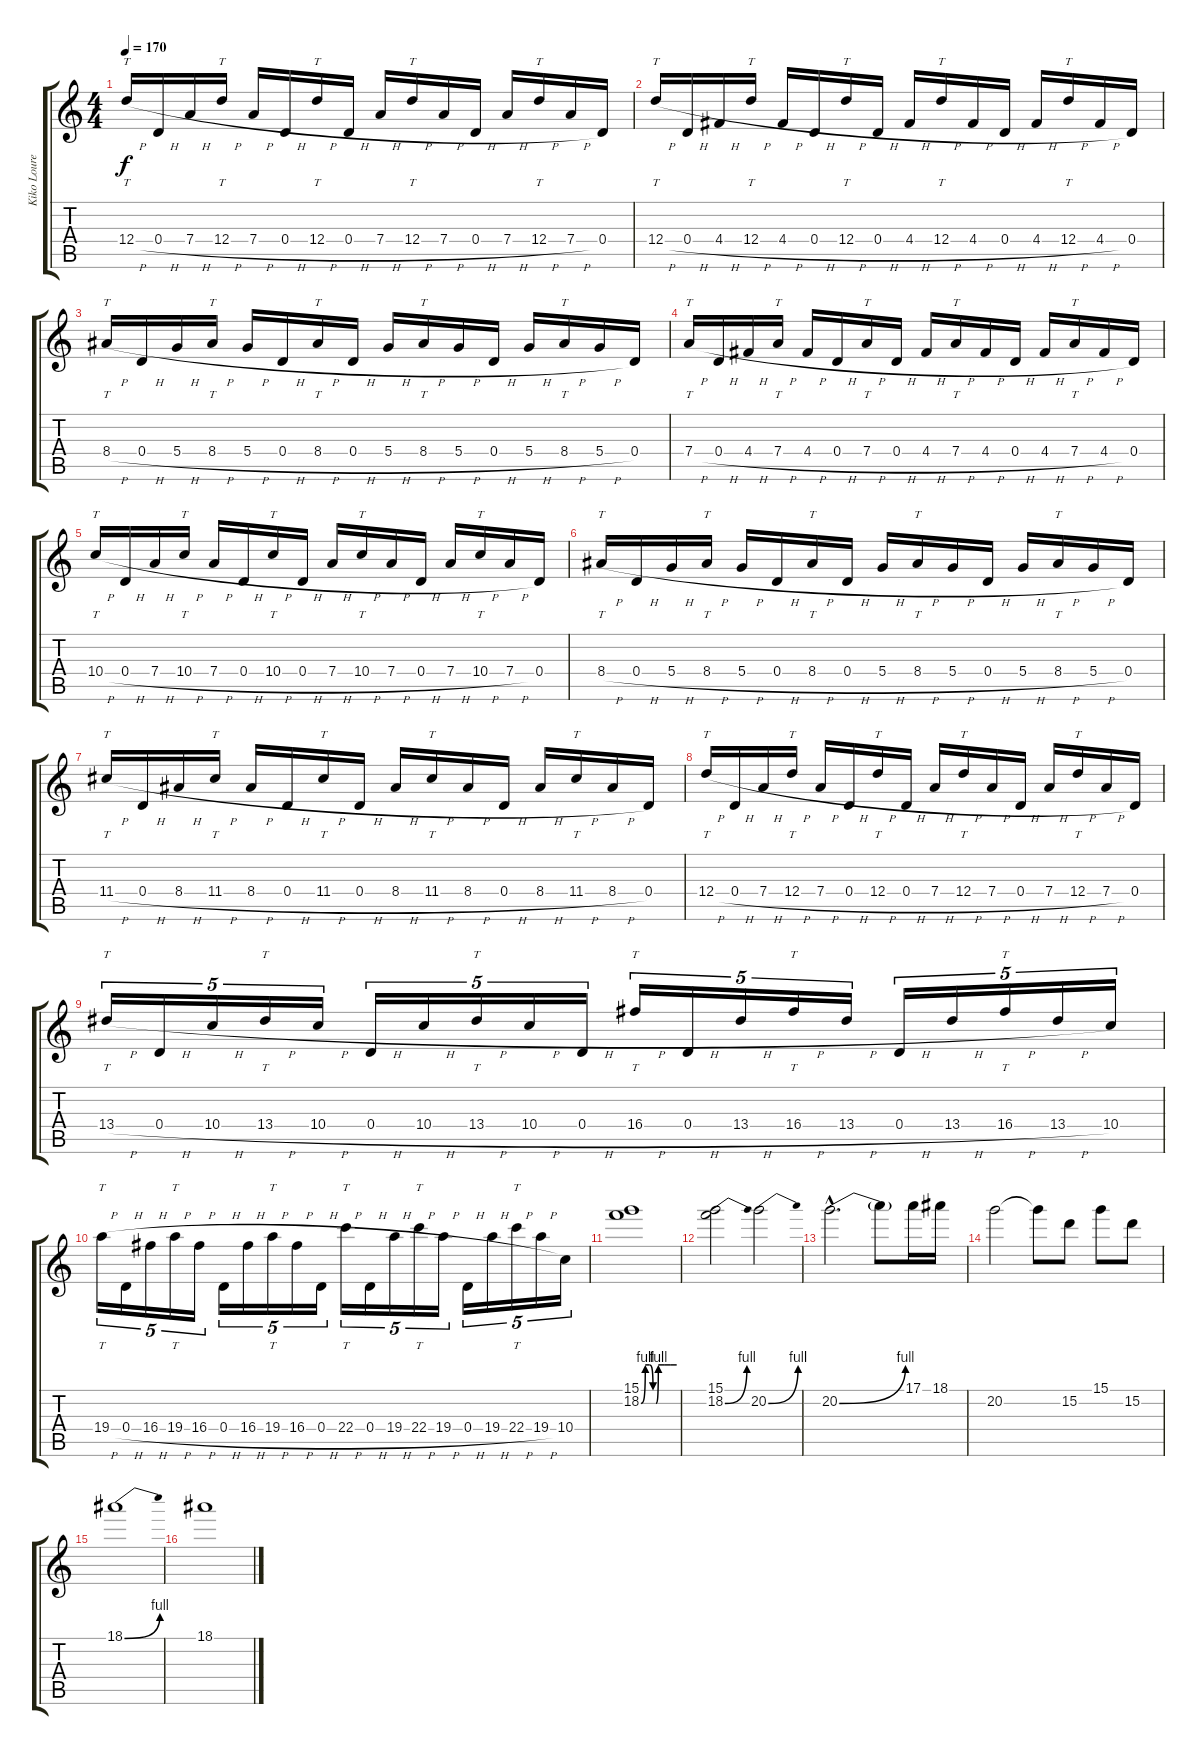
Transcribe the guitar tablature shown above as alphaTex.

\track ("Kiko Loureiro" "Kiko Loure") {instrument overdrivenguitar}
\staff {score tabs}
\tuning (E4 B3 G3 D3 A2 E2) {hide}
\ts (4 4)
\tempo 170
\clef g2
\ks c
12.4{h}.16{tt dy f} 0.4{h}.16 7.4{h}.16 12.4{h}.16{tt} 7.4{h}.16 0.4{h}.16 12.4{h}.16{tt} 0.4{h}.16 7.4{h}.16 12.4{h}.16{tt} 7.4{h}.16 0.4{h}.16 7.4{h}.16 12.4{h}.16{tt} 7.4{h}.16 0.4.16 |
12.4{h}.16{tt} 0.4{h}.16 4.4{h}.16 12.4{h}.16{tt} 4.4{h}.16 0.4{h}.16 12.4{h}.16{tt} 0.4{h}.16 4.4{h}.16 12.4{h}.16{tt} 4.4{h}.16 0.4{h}.16 4.4{h}.16 12.4{h}.16{tt} 4.4{h}.16 0.4.16 |
8.4{h}.16{tt} 0.4{h}.16 5.4{h}.16 8.4{h}.16{tt} 5.4{h}.16 0.4{h}.16 8.4{h}.16{tt} 0.4{h}.16 5.4{h}.16 8.4{h}.16{tt} 5.4{h}.16 0.4{h}.16 5.4{h}.16 8.4{h}.16{tt} 5.4{h}.16 0.4.16 |
7.4{h}.16{tt} 0.4{h}.16 4.4{h}.16 7.4{h}.16{tt} 4.4{h}.16 0.4{h}.16 7.4{h}.16{tt} 0.4{h}.16 4.4{h}.16 7.4{h}.16{tt} 4.4{h}.16 0.4{h}.16 4.4{h}.16 7.4{h}.16{tt} 4.4{h}.16 0.4.16 |
10.4{h}.16{tt} 0.4{h}.16 7.4{h}.16 10.4{h}.16{tt} 7.4{h}.16 0.4{h}.16 10.4{h}.16{tt} 0.4{h}.16 7.4{h}.16 10.4{h}.16{tt} 7.4{h}.16 0.4{h}.16 7.4{h}.16 10.4{h}.16{tt} 7.4{h}.16 0.4.16 |
8.4{h}.16{tt} 0.4{h}.16 5.4{h}.16 8.4{h}.16{tt} 5.4{h}.16 0.4{h}.16 8.4{h}.16{tt} 0.4{h}.16 5.4{h}.16 8.4{h}.16{tt} 5.4{h}.16 0.4{h}.16 5.4{h}.16 8.4{h}.16{tt} 5.4{h}.16 0.4.16 |
11.4{h}.16{tt} 0.4{h}.16 8.4{h}.16 11.4{h}.16{tt} 8.4{h}.16 0.4{h}.16 11.4{h}.16{tt} 0.4{h}.16 8.4{h}.16 11.4{h}.16{tt} 8.4{h}.16 0.4{h}.16 8.4{h}.16 11.4{h}.16{tt} 8.4{h}.16 0.4.16 |
12.4{h}.16{tt} 0.4{h}.16 7.4{h}.16 12.4{h}.16{tt} 7.4{h}.16 0.4{h}.16 12.4{h}.16{tt} 0.4{h}.16 7.4{h}.16 12.4{h}.16{tt} 7.4{h}.16 0.4{h}.16 7.4{h}.16 12.4{h}.16{tt} 7.4{h}.16 0.4.16 |
13.4{h}.16{tt tu (5 4)} 0.4{h}.16{tu (5 4)} 10.4{h}.16{tu (5 4)} 13.4{h}.16{tt tu (5 4)} 10.4{h}.16{tu (5 4)} 0.4{h}.16{tu (5 4)} 10.4{h}.16{tu (5 4)} 13.4{h}.16{tt tu (5 4)} 10.4{h}.16{tu (5 4)} 0.4{h}.16{tu (5 4)} 16.4{h}.16{tt tu (5 4)} 0.4{h}.16{tu (5 4)} 13.4{h}.16{tu (5 4)} 16.4{h}.16{tt tu (5 4)} 13.4{h}.16{tu (5 4)} 0.4{h}.16{tu (5 4)} 13.4{h}.16{tu (5 4)} 16.4{h}.16{tt tu (5 4)} 13.4{h}.16{tu (5 4)} 10.4.16{tu (5 4)} |
19.4{h}.16{tt tu (5 4)} 0.4{h}.16{tu (5 4)} 16.4{h}.16{tu (5 4)} 19.4{h}.16{tt tu (5 4)} 16.4{h}.16{tu (5 4)} 0.4{h}.16{tu (5 4)} 16.4{h}.16{tu (5 4)} 19.4{h}.16{tt tu (5 4)} 16.4{h}.16{tu (5 4)} 0.4{h}.16{tu (5 4)} 22.4{h}.16{tt tu (5 4)} 0.4{h}.16{tu (5 4)} 19.4{h}.16{tu (5 4)} 22.4{h}.16{tt tu (5 4)} 19.4{h}.16{tu (5 4)} 0.4{h}.16{tu (5 4)} 19.4{h}.16{tu (5 4)} 22.4{h}.16{tt tu (5 4)} 19.4{h}.16{tu (5 4)} 10.4.16{tu (5 4)} |
(15.1 18.2{be (custom 0 0 7 4 14 4 20 0 25 0 29 4 40 4 50 4 60 4)}).1{volume 15 balance 8} |
(15.1 18.2{be (bend 0 0 60 4)}).2 20.2{be (bend 0 0 60 4)}.2 |
20.2{be (bend 0 0 60 4) hac}.2{d} 20.2{t}.8 17.1.16 18.1.16 |
20.2.2 20.2{t}.8 15.2.8 15.1.8 15.2.8 |
18.1{be (bend 0 0 60 4)}.1 |
18.1.1
